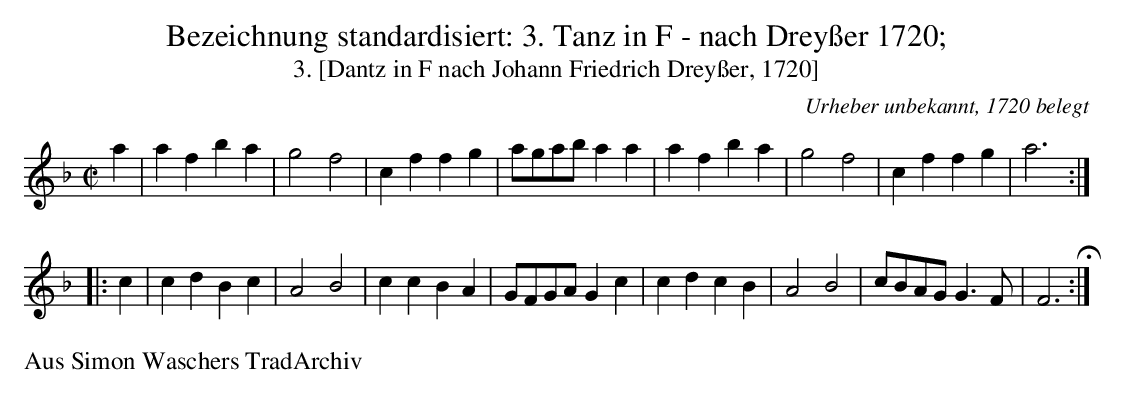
X:1
T:Bezeichnung standardisiert: 3. Tanz in F - nach Drey\sser 1720;
T:3. [Dantz in F nach Johann Friedrich Drey\sser, 1720]
C:Urheber unbekannt, 1720 belegt
M:C|
L:1/8
K:F ionisch treble
a2 |\
a2f2b2a2 | g4f4 | c2f2f2g2 | agaba2a2 |\
a2f2b2a2 | g4f4 | c2f2f2g2 | a6 ::
c2 |\
c2d2B2c2 | A4B4 | c2c2B2A2 | GFGAG2c2 |\
c2d2c2B2 | A4B4 | cBAGG2>F2 | F6 H:|
